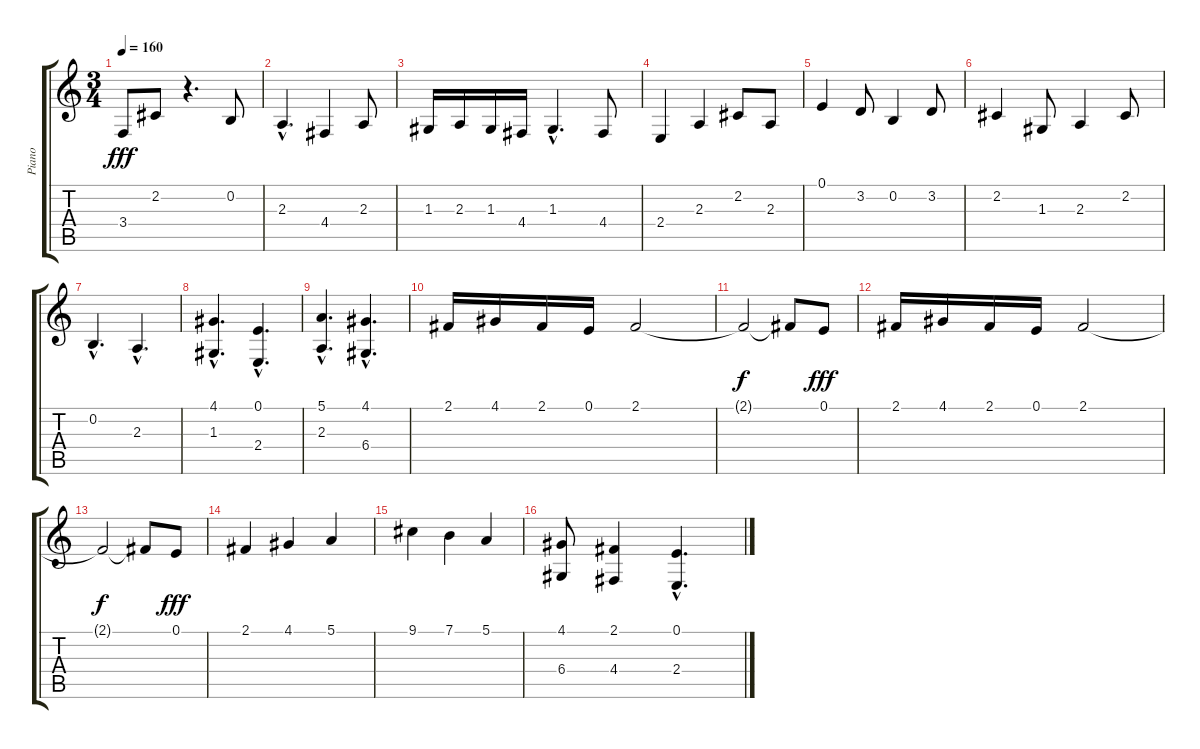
\track ("Piano" "Piano") {instrument acousticgrandpiano}
\staff {score tabs}
\tuning (E4 B3 G3 D3 A2 E2) {hide}
\ts (3 4)
\tempo 160
\clef g2
\ks c
3.4.8{dy fff} 2.2.8 r.4{d} 0.2.8 |
2.3{hac}.4{d} 4.4.4 2.3.8 |
1.3.16 2.3.16 1.3.16 4.4.16 1.3{hac}.4{d} 4.4.8 |
2.4.4 2.3.4 2.2.8 2.3.8 |
0.1.4 3.2.8 0.2.4 3.2.8 |
2.2.4 1.3.8 2.3.4 2.2.8 |
0.2{hac}.4{d} 2.3{hac}.4{d} |
(4.1{hac} 1.3{hac}).4{d} (0.1{hac} 2.4{hac}).4{d} |
(5.1{hac} 2.3{hac}).4{d} (4.1{hac} 6.4{hac}).4{d} |
2.1.16 4.1.16 2.1.16 0.1.16 2.1.2 |
2.1{t}.2{dy f} 2.1{t}.8 0.1.8{dy fff} |
2.1.16 4.1.16 2.1.16 0.1.16 2.1.2 |
2.1{t}.2{dy f} 2.1{t}.8 0.1.8{dy fff} |
2.1.4 4.1.4 5.1.4 |
9.1.4 7.1.4 5.1.4 |
(4.1 6.4).8 (2.1 4.4).4 (0.1{hac} 2.4{hac}).4{d}
